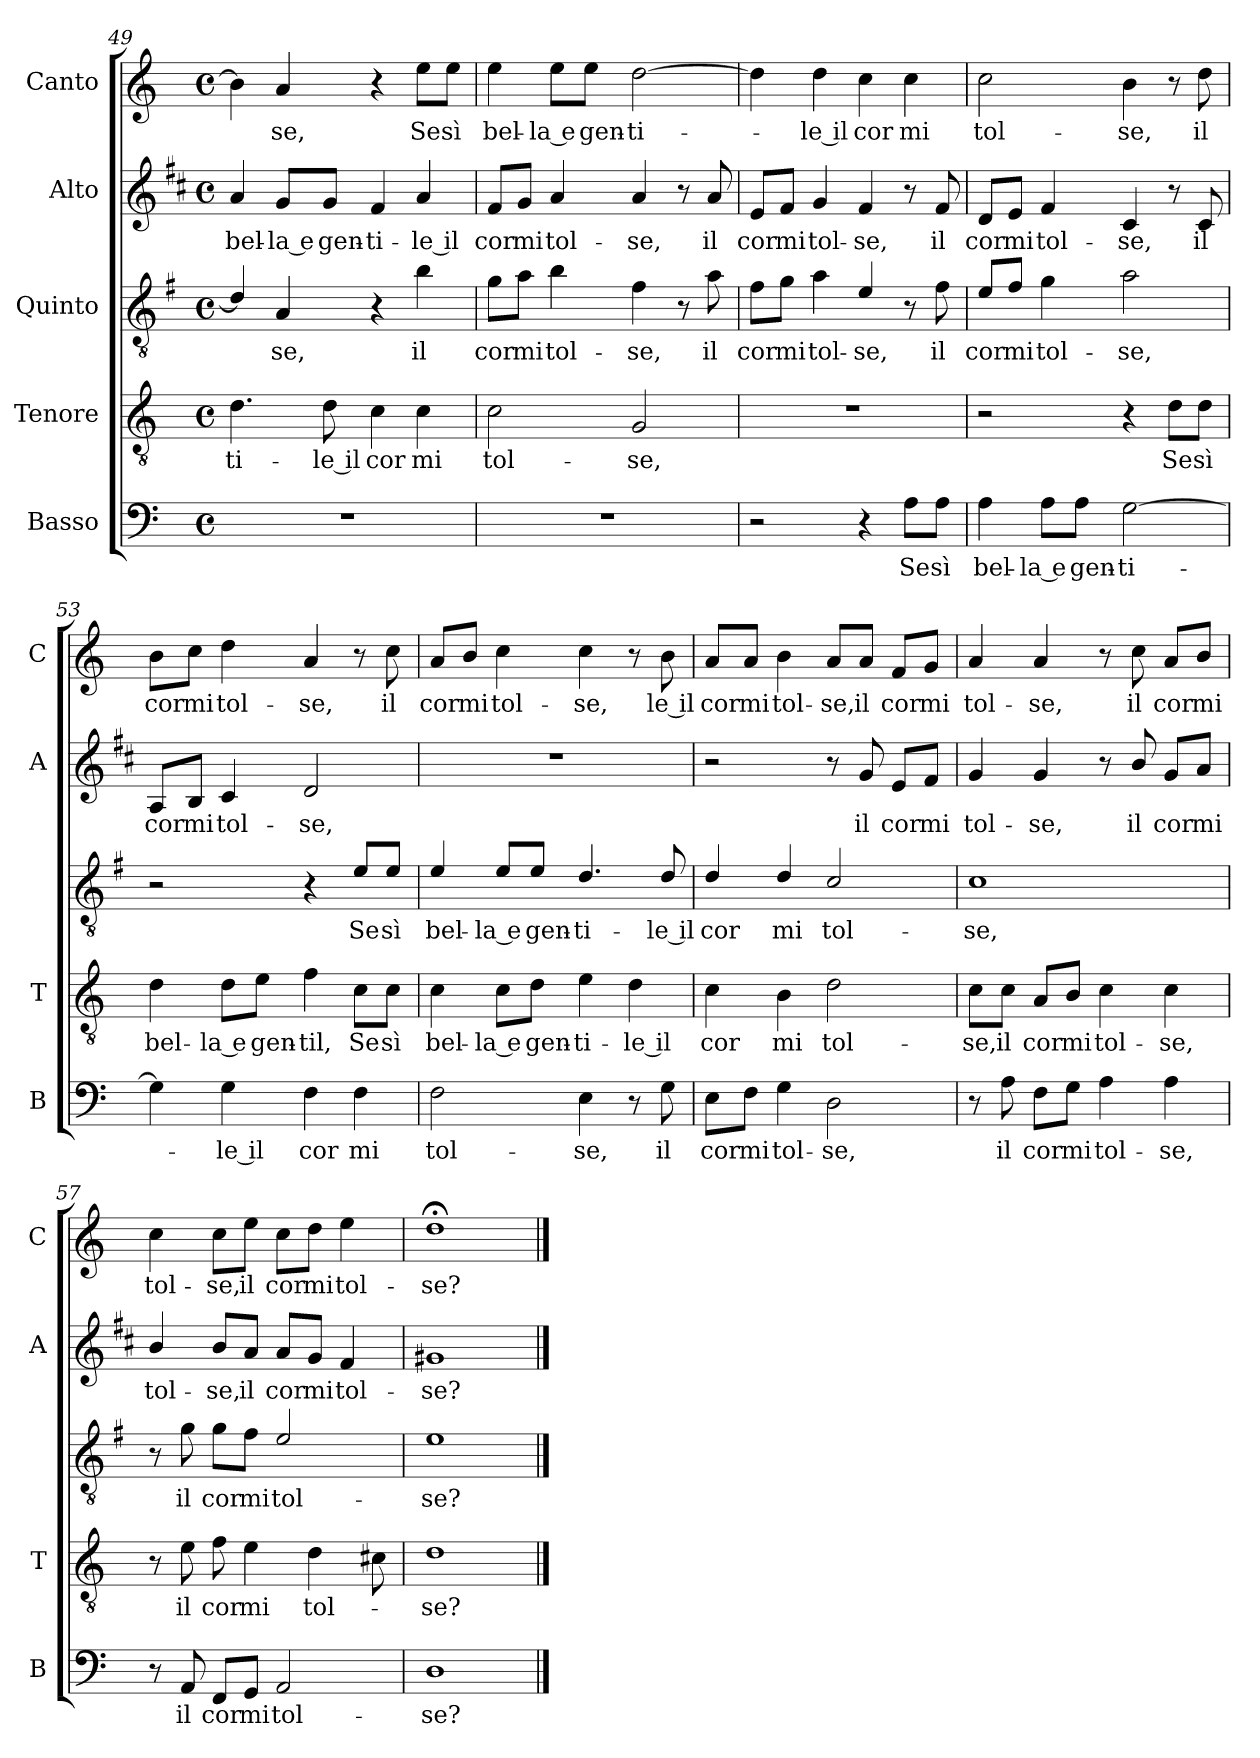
**kern	**text	**kern	**text	**kern	**text	**kern	**text	**kern	**text
*part5	*part5	*part4	*part4	*part3	*part3	*part2	*part2	*part1	*part1
*staff5	*staff5	*staff4	*staff4	*staff3	*staff3	*staff2	*staff2	*staff1	*staff1
*I"Basso	*	*I"Tenore	*	*I"Quinto	*	*I"Alto	*	*I"Canto	*
*I'B	*	*I'T	*	*	*	*I'A	*	*I'C	*
*clefF4	*	*clefGv2	*	*clefGv2	*	*clefG2	*	*clefG2	*
*	*	*	*	*ITrd4c7	*	*ITrd1c2	*	*	*
*k[]	*	*k[]	*	*k[]	*	*k[]	*	*k[]	*
*C:	*	*C:	*	*C:	*	*C:	*	*C:	*
*M4/4	*	*M4/4	*	*M4/4	*	*M4/4	*	*M4/4	*
*met(c)	*	*met(c)	*	*met(c)	*	*met(c)	*	*met(c)	*
=49	=49	=49	=49	=49	=49	=49	=49	=49	=49
!	!	!	!LO:LY:b	!	!	!	!LO:LY:b	!	!
1r	.	4.d\	-ti-	4G/]	.	4g/	bel-	4b\]	.
!	!	!	!	!	!LO:LY:b	!	!LO:LY:b	!	!LO:LY:b
.	.	.	.	4D/	-se,	8f/L	-la e	4a/	-se,
!	!	!	!LO:LY:b	!	!	!	!LO:LY:b	!	!
.	.	8d\	-le il	.	.	8f/J	gen-	.	.
!	!	!	!LO:LY:b	!	!	!	!LO:LY:b	!	!
.	.	4c\	cor	4r	.	4e/	-ti-	4r	.
!	!	!	!LO:LY:b	!	!LO:LY:b	!	!LO:LY:b	!	!LO:LY:b
.	.	4c\	mi	4e\	il	4g/	-le il	8ee\L	Se
!	!	!	!	!	!	!	!	!	!LO:LY:b
.	.	.	.	.	.	.	.	8ee\J	sì
=50	=50	=50	=50	=50	=50	=50	=50	=50	=50
!	!	!	!LO:LY:b	!	!LO:LY:b	!	!LO:LY:b	!	!LO:LY:b
1r	.	2c\	tol-	8c\L	cor	8e/L	cor	4ee\	bel-
!	!	!	!	!	!LO:LY:b	!	!LO:LY:b	!	!
.	.	.	.	8d\J	mi	8f/J	mi	.	.
!	!	!	!	!	!LO:LY:b	!	!LO:LY:b	!	!LO:LY:b
.	.	.	.	4e\	tol-	4g/	tol-	8ee\L	-la e
!	!	!	!	!	!	!	!	!	!LO:LY:b
.	.	.	.	.	.	.	.	8ee\J	gen-
!	!	!	!LO:LY:b	!	!LO:LY:b	!	!LO:LY:b	!	!LO:LY:b
.	.	2G/	-se,	4B\	-se,	4g/	-se,	[2dd\	-ti-
.	.	.	.	8r	.	8r	.	.	.
!	!	!	!	!	!LO:LY:b	!	!LO:LY:b	!	!
.	.	.	.	8d\	il	8g/	il	.	.
!!LO:PB:g=z
=51	=51	=51	=51	=51	=51	=51	=51	=51	=51
!	!	!	!	!	!LO:LY:b	!	!LO:LY:b	!	!
2r	.	1r	.	8B\L	cor	8d/L	cor	4dd\]	.
!	!	!	!	!	!LO:LY:b	!	!LO:LY:b	!	!
.	.	.	.	8c\J	mi	8e/J	mi	.	.
!	!	!	!	!	!LO:LY:b	!	!LO:LY:b	!	!LO:LY:b
.	.	.	.	4d\	tol-	4f/	tol-	4dd\	-le il
!	!	!	!	!	!LO:LY:b	!	!LO:LY:b	!	!LO:LY:b
4r	.	.	.	4A/	-se,	4e/	-se,	4cc\	cor
!	!LO:LY:b	!	!	!	!	!	!	!	!LO:LY:b
8A\L	Se	.	.	8r	.	8r	.	4cc\	mi
!	!LO:LY:b	!	!	!	!LO:LY:b	!	!LO:LY:b	!	!
8A\J	sì	.	.	8B\	il	8e/	il	.	.
=52	=52	=52	=52	=52	=52	=52	=52	=52	=52
!	!LO:LY:b	!	!	!	!LO:LY:b	!	!LO:LY:b	!	!LO:LY:b
4A\	bel-	2r	.	8A/L	cor	8c/L	cor	2cc\	tol-
!	!	!	!	!	!LO:LY:b	!	!LO:LY:b	!	!
.	.	.	.	8B/J	mi	8d/J	mi	.	.
!	!LO:LY:b	!	!	!	!LO:LY:b	!	!LO:LY:b	!	!
8A\L	-la e	.	.	4c\	tol-	4e/	tol-	.	.
!	!LO:LY:b	!	!	!	!	!	!	!	!
8A\J	gen-	.	.	.	.	.	.	.	.
!	!LO:LY:b	!	!	!	!LO:LY:b	!	!LO:LY:b	!	!LO:LY:b
[2G\	-ti-	4r	.	2d\	-se,	4B/	-se,	4b\	-se,
!	!	!	!LO:LY:b	!	!	!	!	!	!
.	.	8d\L	Se	.	.	8r	.	8r	.
!	!	!	!LO:LY:b	!	!	!	!LO:LY:b	!	!LO:LY:b
.	.	8d\J	sì	.	.	8B/	il	8dd\	il
=53	=53	=53	=53	=53	=53	=53	=53	=53	=53
!	!	!	!LO:LY:b	!	!	!	!LO:LY:b	!	!LO:LY:b
4G\]	.	4d\	bel-	2r	.	8G/L	cor	8b\L	cor
!	!	!	!	!	!	!	!LO:LY:b	!	!LO:LY:b
.	.	.	.	.	.	8A/J	mi	8cc\J	mi
!	!LO:LY:b	!	!LO:LY:b	!	!	!	!LO:LY:b	!	!LO:LY:b
4G\	-le il	8d\L	-la e	.	.	4B/	tol-	4dd\	tol-
!	!	!	!LO:LY:b	!	!	!	!	!	!
.	.	8e\J	gen-	.	.	.	.	.	.
!	!LO:LY:b	!	!LO:LY:b	!	!	!	!LO:LY:b	!	!LO:LY:b
4F\	cor	4f\	-til,	4r	.	2c/	-se,	4a/	-se,
!	!LO:LY:b	!	!LO:LY:b	!	!LO:LY:b	!	!	!	!
4F\	mi	8c\L	Se	8A/L	Se	.	.	8r	.
!	!	!	!LO:LY:b	!	!LO:LY:b	!	!	!	!LO:LY:b
.	.	8c\J	sì	8A/J	sì	.	.	8cc\	il
=54	=54	=54	=54	=54	=54	=54	=54	=54	=54
!	!LO:LY:b	!	!LO:LY:b	!	!LO:LY:b	!	!	!	!LO:LY:b
2F\	tol-	4c\	bel-	4A/	bel-	1r	.	8a/L	cor
!	!	!	!	!	!	!	!	!	!LO:LY:b
.	.	.	.	.	.	.	.	8b/J	mi
!	!	!	!LO:LY:b	!	!LO:LY:b	!	!	!	!LO:LY:b
.	.	8c\L	-la e	8A/L	-la e	.	.	4cc\	tol-
!	!	!	!LO:LY:b	!	!LO:LY:b	!	!	!	!
.	.	8d\J	gen-	8A/J	gen-	.	.	.	.
!	!LO:LY:b	!	!LO:LY:b	!	!LO:LY:b	!	!	!	!LO:LY:b
4E\	-se,	4e\	-ti-	4.G/	-ti-	.	.	4cc\	-se,
!	!	!	!LO:LY:b	!	!	!	!	!	!
8r	.	4d\	-le il	.	.	.	.	8r	.
!	!LO:LY:b	!	!	!	!LO:LY:b	!	!	!	!LO:LY:b
8G\	il	.	.	8G/	-le il	.	.	8b\	le il
!!LO:LB:g=z
=55	=55	=55	=55	=55	=55	=55	=55	=55	=55
!	!LO:LY:b	!	!LO:LY:b	!	!LO:LY:b	!	!	!	!LO:LY:b
8E\L	cor	4c\	cor	4G/	cor	2r	.	8a/L	cor
!	!LO:LY:b	!	!	!	!	!	!	!	!LO:LY:b
8F\J	mi	.	.	.	.	.	.	8a/J	mi
!	!LO:LY:b	!	!LO:LY:b	!	!LO:LY:b	!	!	!	!LO:LY:b
4G\	tol-	4B\	mi	4G/	mi	.	.	4b\	tol-
!	!LO:LY:b	!	!LO:LY:b	!	!LO:LY:b	!	!	!	!LO:LY:b
2D\	-se,	2d\	tol-	2F/	tol-	8r	.	8a/L	-se,
!	!	!	!	!	!	!	!LO:LY:b	!	!LO:LY:b
.	.	.	.	.	.	8f/	il	8a/J	il
!	!	!	!	!	!	!	!LO:LY:b	!	!LO:LY:b
.	.	.	.	.	.	8d/L	cor	8f/L	cor
!	!	!	!	!	!	!	!LO:LY:b	!	!LO:LY:b
.	.	.	.	.	.	8e/J	mi	8g/J	mi
=56	=56	=56	=56	=56	=56	=56	=56	=56	=56
!	!	!	!LO:LY:b	!	!LO:LY:b	!	!LO:LY:b	!	!LO:LY:b
8r	.	8c\L	-se,	1F	-se,	4f/	tol-	4a/	tol-
!	!LO:LY:b	!	!LO:LY:b	!	!	!	!	!	!
8A\	il	8c\J	il	.	.	.	.	.	.
!	!LO:LY:b	!	!LO:LY:b	!	!	!	!LO:LY:b	!	!LO:LY:b
8F\L	cor	8A/L	cor	.	.	4f/	-se,	4a/	-se,
!	!LO:LY:b	!	!LO:LY:b	!	!	!	!	!	!
8G\J	mi	8B/J	mi	.	.	.	.	.	.
!	!LO:LY:b	!	!LO:LY:b	!	!	!	!	!	!
4A\	tol-	4c\	tol-	.	.	8r	.	8r	.
!	!	!	!	!	!	!	!LO:LY:b	!	!LO:LY:b
.	.	.	.	.	.	8a/	il	8cc\	il
!	!LO:LY:b	!	!LO:LY:b	!	!	!	!LO:LY:b	!	!LO:LY:b
4A\	-se,	4c\	-se,	.	.	8f/L	cor	8a/L	cor
!	!	!	!	!	!	!	!LO:LY:b	!	!LO:LY:b
.	.	.	.	.	.	8g/J	mi	8b/J	mi
=57	=57	=57	=57	=57	=57	=57	=57	=57	=57
!	!	!	!	!	!	!	!LO:LY:b	!	!LO:LY:b
8r	.	8r	.	8r	.	4a/	tol-	4cc\	tol-
!	!LO:LY:b	!	!LO:LY:b	!	!LO:LY:b	!	!	!	!
8AA/	il	8e\	il	8c\	il	.	.	.	.
!	!LO:LY:b	!	!LO:LY:b	!	!LO:LY:b	!	!LO:LY:b	!	!LO:LY:b
8FF/L	cor	8f\	cor	8c\L	cor	8a/L	-se,	8cc\L	-se,
!	!LO:LY:b	!	!LO:LY:b	!	!LO:LY:b	!	!LO:LY:b	!	!LO:LY:b
8GG/J	mi	4e\	mi	8B\J	mi	8g/J	il	8ee\J	il
!	!LO:LY:b	!	!	!	!LO:LY:b	!	!LO:LY:b	!	!LO:LY:b
2AA/	tol-	.	.	2A/	tol-	8g/L	cor	8cc\L	cor
!	!	!	!LO:LY:b	!	!	!	!LO:LY:b	!	!LO:LY:b
.	.	4d\	tol-	.	.	8f/J	mi	8dd\J	mi
!	!	!	!	!	!	!	!LO:LY:b	!	!LO:LY:b
.	.	.	.	.	.	4e/	tol-	4ee\	tol-
.	.	8c#X\	.	.	.	.	.	.	.
=58	=58	=58	=58	=58	=58	=58	=58	=58	=58
!	!LO:LY:b	!	!LO:LY:b	!	!LO:LY:b	!	!LO:LY:b	!	!LO:LY:b
1D	-se?	1d	-se?	1A	-se?	1f#X	-se?	1dd;<	-se?
==	==	==	==	==	==	==	==	==	==
*-	*-	*-	*-	*-	*-	*-	*-	*-	*-
